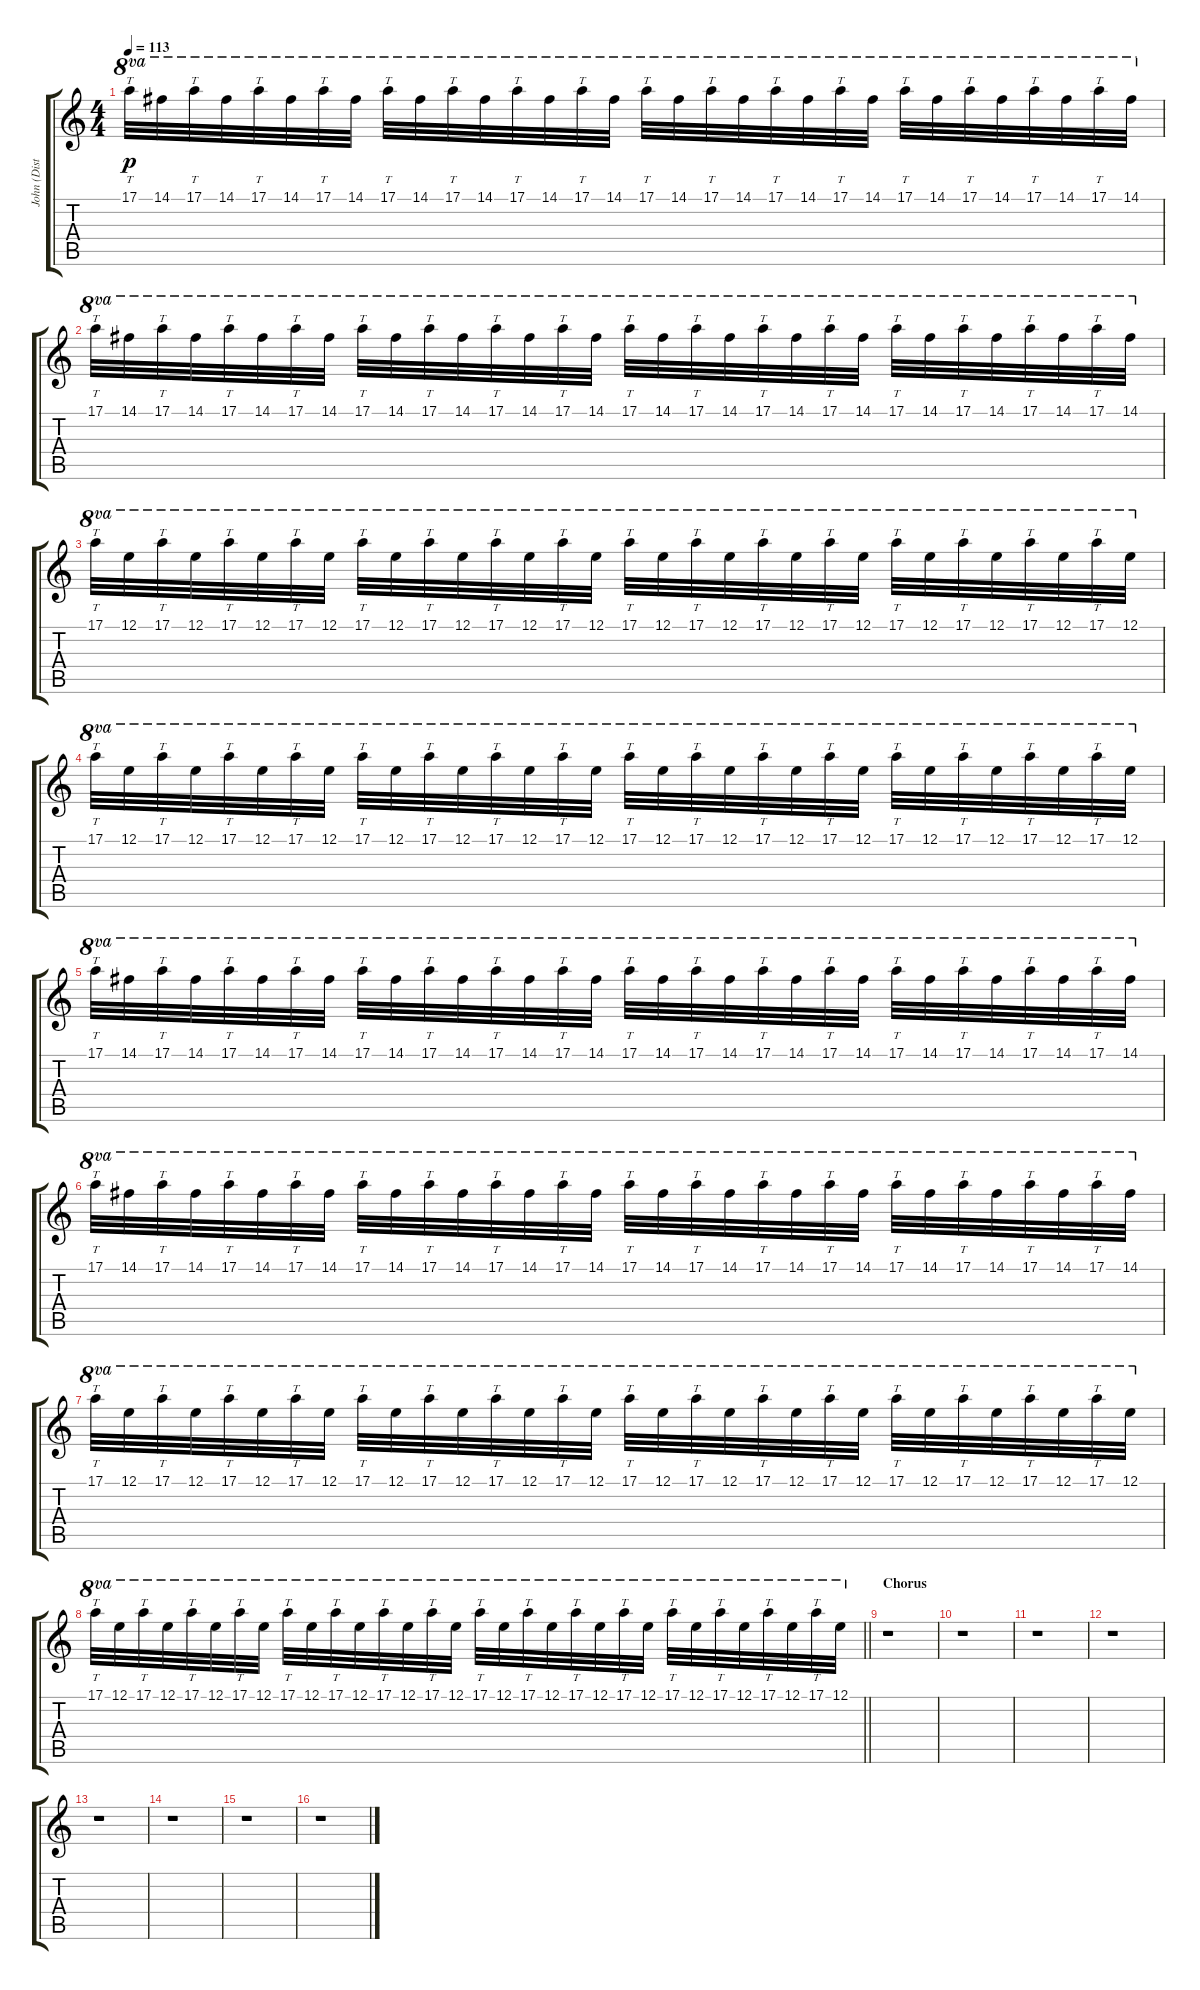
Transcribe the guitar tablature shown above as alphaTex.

\track ("John (Distortion)" "John (Dist") {instrument distortionguitar}
\staff {score tabs}
\tuning (E4 B3 G3 D3 A2 E2) {hide}
\ts (4 4)
\tempo 113
\clef g2
\ks c
17.1.32{tt ot 8va dy p} 14.1.32{ot 8va} 17.1.32{tt ot 8va} 14.1.32{ot 8va} 17.1.32{tt ot 8va} 14.1.32{ot 8va} 17.1.32{tt ot 8va} 14.1.32{ot 8va} 17.1.32{tt ot 8va} 14.1.32{ot 8va} 17.1.32{tt ot 8va} 14.1.32{ot 8va} 17.1.32{tt ot 8va} 14.1.32{ot 8va} 17.1.32{tt ot 8va} 14.1.32{ot 8va} 17.1.32{tt ot 8va} 14.1.32{ot 8va} 17.1.32{tt ot 8va} 14.1.32{ot 8va} 17.1.32{tt ot 8va} 14.1.32{ot 8va} 17.1.32{tt ot 8va} 14.1.32{ot 8va} 17.1.32{tt ot 8va} 14.1.32{ot 8va} 17.1.32{tt ot 8va} 14.1.32{ot 8va} 17.1.32{tt ot 8va} 14.1.32{ot 8va} 17.1.32{tt ot 8va} 14.1.32{ot 8va} |
17.1.32{tt ot 8va} 14.1.32{ot 8va} 17.1.32{tt ot 8va} 14.1.32{ot 8va} 17.1.32{tt ot 8va} 14.1.32{ot 8va} 17.1.32{tt ot 8va} 14.1.32{ot 8va} 17.1.32{tt ot 8va} 14.1.32{ot 8va} 17.1.32{tt ot 8va} 14.1.32{ot 8va} 17.1.32{tt ot 8va} 14.1.32{ot 8va} 17.1.32{tt ot 8va} 14.1.32{ot 8va} 17.1.32{tt ot 8va} 14.1.32{ot 8va} 17.1.32{tt ot 8va} 14.1.32{ot 8va} 17.1.32{tt ot 8va} 14.1.32{ot 8va} 17.1.32{tt ot 8va} 14.1.32{ot 8va} 17.1.32{tt ot 8va} 14.1.32{ot 8va} 17.1.32{tt ot 8va} 14.1.32{ot 8va} 17.1.32{tt ot 8va} 14.1.32{ot 8va} 17.1.32{tt ot 8va} 14.1.32{ot 8va} |
17.1.32{tt ot 8va} 12.1.32{ot 8va} 17.1.32{tt ot 8va} 12.1.32{ot 8va} 17.1.32{tt ot 8va} 12.1.32{ot 8va} 17.1.32{tt ot 8va} 12.1.32{ot 8va} 17.1.32{tt ot 8va} 12.1.32{ot 8va} 17.1.32{tt ot 8va} 12.1.32{ot 8va} 17.1.32{tt ot 8va} 12.1.32{ot 8va} 17.1.32{tt ot 8va} 12.1.32{ot 8va} 17.1.32{tt ot 8va} 12.1.32{ot 8va} 17.1.32{tt ot 8va} 12.1.32{ot 8va} 17.1.32{tt ot 8va} 12.1.32{ot 8va} 17.1.32{tt ot 8va} 12.1.32{ot 8va} 17.1.32{tt ot 8va} 12.1.32{ot 8va} 17.1.32{tt ot 8va} 12.1.32{ot 8va} 17.1.32{tt ot 8va} 12.1.32{ot 8va} 17.1.32{tt ot 8va} 12.1.32{ot 8va} |
17.1.32{tt ot 8va} 12.1.32{ot 8va} 17.1.32{tt ot 8va} 12.1.32{ot 8va} 17.1.32{tt ot 8va} 12.1.32{ot 8va} 17.1.32{tt ot 8va} 12.1.32{ot 8va} 17.1.32{tt ot 8va} 12.1.32{ot 8va} 17.1.32{tt ot 8va} 12.1.32{ot 8va} 17.1.32{tt ot 8va} 12.1.32{ot 8va} 17.1.32{tt ot 8va} 12.1.32{ot 8va} 17.1.32{tt ot 8va} 12.1.32{ot 8va} 17.1.32{tt ot 8va} 12.1.32{ot 8va} 17.1.32{tt ot 8va} 12.1.32{ot 8va} 17.1.32{tt ot 8va} 12.1.32{ot 8va} 17.1.32{tt ot 8va} 12.1.32{ot 8va} 17.1.32{tt ot 8va} 12.1.32{ot 8va} 17.1.32{tt ot 8va} 12.1.32{ot 8va} 17.1.32{tt ot 8va} 12.1.32{ot 8va} |
17.1.32{tt ot 8va} 14.1.32{ot 8va} 17.1.32{tt ot 8va} 14.1.32{ot 8va} 17.1.32{tt ot 8va} 14.1.32{ot 8va} 17.1.32{tt ot 8va} 14.1.32{ot 8va} 17.1.32{tt ot 8va} 14.1.32{ot 8va} 17.1.32{tt ot 8va} 14.1.32{ot 8va} 17.1.32{tt ot 8va} 14.1.32{ot 8va} 17.1.32{tt ot 8va} 14.1.32{ot 8va} 17.1.32{tt ot 8va} 14.1.32{ot 8va} 17.1.32{tt ot 8va} 14.1.32{ot 8va} 17.1.32{tt ot 8va} 14.1.32{ot 8va} 17.1.32{tt ot 8va} 14.1.32{ot 8va} 17.1.32{tt ot 8va} 14.1.32{ot 8va} 17.1.32{tt ot 8va} 14.1.32{ot 8va} 17.1.32{tt ot 8va} 14.1.32{ot 8va} 17.1.32{tt ot 8va} 14.1.32{ot 8va} |
17.1.32{tt ot 8va} 14.1.32{ot 8va} 17.1.32{tt ot 8va} 14.1.32{ot 8va} 17.1.32{tt ot 8va} 14.1.32{ot 8va} 17.1.32{tt ot 8va} 14.1.32{ot 8va} 17.1.32{tt ot 8va} 14.1.32{ot 8va} 17.1.32{tt ot 8va} 14.1.32{ot 8va} 17.1.32{tt ot 8va} 14.1.32{ot 8va} 17.1.32{tt ot 8va} 14.1.32{ot 8va} 17.1.32{tt ot 8va} 14.1.32{ot 8va} 17.1.32{tt ot 8va} 14.1.32{ot 8va} 17.1.32{tt ot 8va} 14.1.32{ot 8va} 17.1.32{tt ot 8va} 14.1.32{ot 8va} 17.1.32{tt ot 8va} 14.1.32{ot 8va} 17.1.32{tt ot 8va} 14.1.32{ot 8va} 17.1.32{tt ot 8va} 14.1.32{ot 8va} 17.1.32{tt ot 8va} 14.1.32{ot 8va} |
17.1.32{tt ot 8va} 12.1.32{ot 8va} 17.1.32{tt ot 8va} 12.1.32{ot 8va} 17.1.32{tt ot 8va} 12.1.32{ot 8va} 17.1.32{tt ot 8va} 12.1.32{ot 8va} 17.1.32{tt ot 8va} 12.1.32{ot 8va} 17.1.32{tt ot 8va} 12.1.32{ot 8va} 17.1.32{tt ot 8va} 12.1.32{ot 8va} 17.1.32{tt ot 8va} 12.1.32{ot 8va} 17.1.32{tt ot 8va} 12.1.32{ot 8va} 17.1.32{tt ot 8va} 12.1.32{ot 8va} 17.1.32{tt ot 8va} 12.1.32{ot 8va} 17.1.32{tt ot 8va} 12.1.32{ot 8va} 17.1.32{tt ot 8va} 12.1.32{ot 8va} 17.1.32{tt ot 8va} 12.1.32{ot 8va} 17.1.32{tt ot 8va} 12.1.32{ot 8va} 17.1.32{tt ot 8va} 12.1.32{ot 8va} |
\barLineRight lightlight
17.1.32{tt ot 8va} 12.1.32{ot 8va} 17.1.32{tt ot 8va} 12.1.32{ot 8va} 17.1.32{tt ot 8va} 12.1.32{ot 8va} 17.1.32{tt ot 8va} 12.1.32{ot 8va} 17.1.32{tt ot 8va} 12.1.32{ot 8va} 17.1.32{tt ot 8va} 12.1.32{ot 8va} 17.1.32{tt ot 8va} 12.1.32{ot 8va} 17.1.32{tt ot 8va} 12.1.32{ot 8va} 17.1.32{tt ot 8va} 12.1.32{ot 8va} 17.1.32{tt ot 8va} 12.1.32{ot 8va} 17.1.32{tt ot 8va} 12.1.32{ot 8va} 17.1.32{tt ot 8va} 12.1.32{ot 8va} 17.1.32{tt ot 8va} 12.1.32{ot 8va} 17.1.32{tt ot 8va} 12.1.32{ot 8va} 17.1.32{tt ot 8va} 12.1.32{ot 8va} 17.1.32{tt ot 8va} 12.1.32{ot 8va} |
\section ("" "Chorus")
r.1 |
r.1 |
r.1 |
r.1 |
r.1 |
r.1 |
r.1 |
r.1
